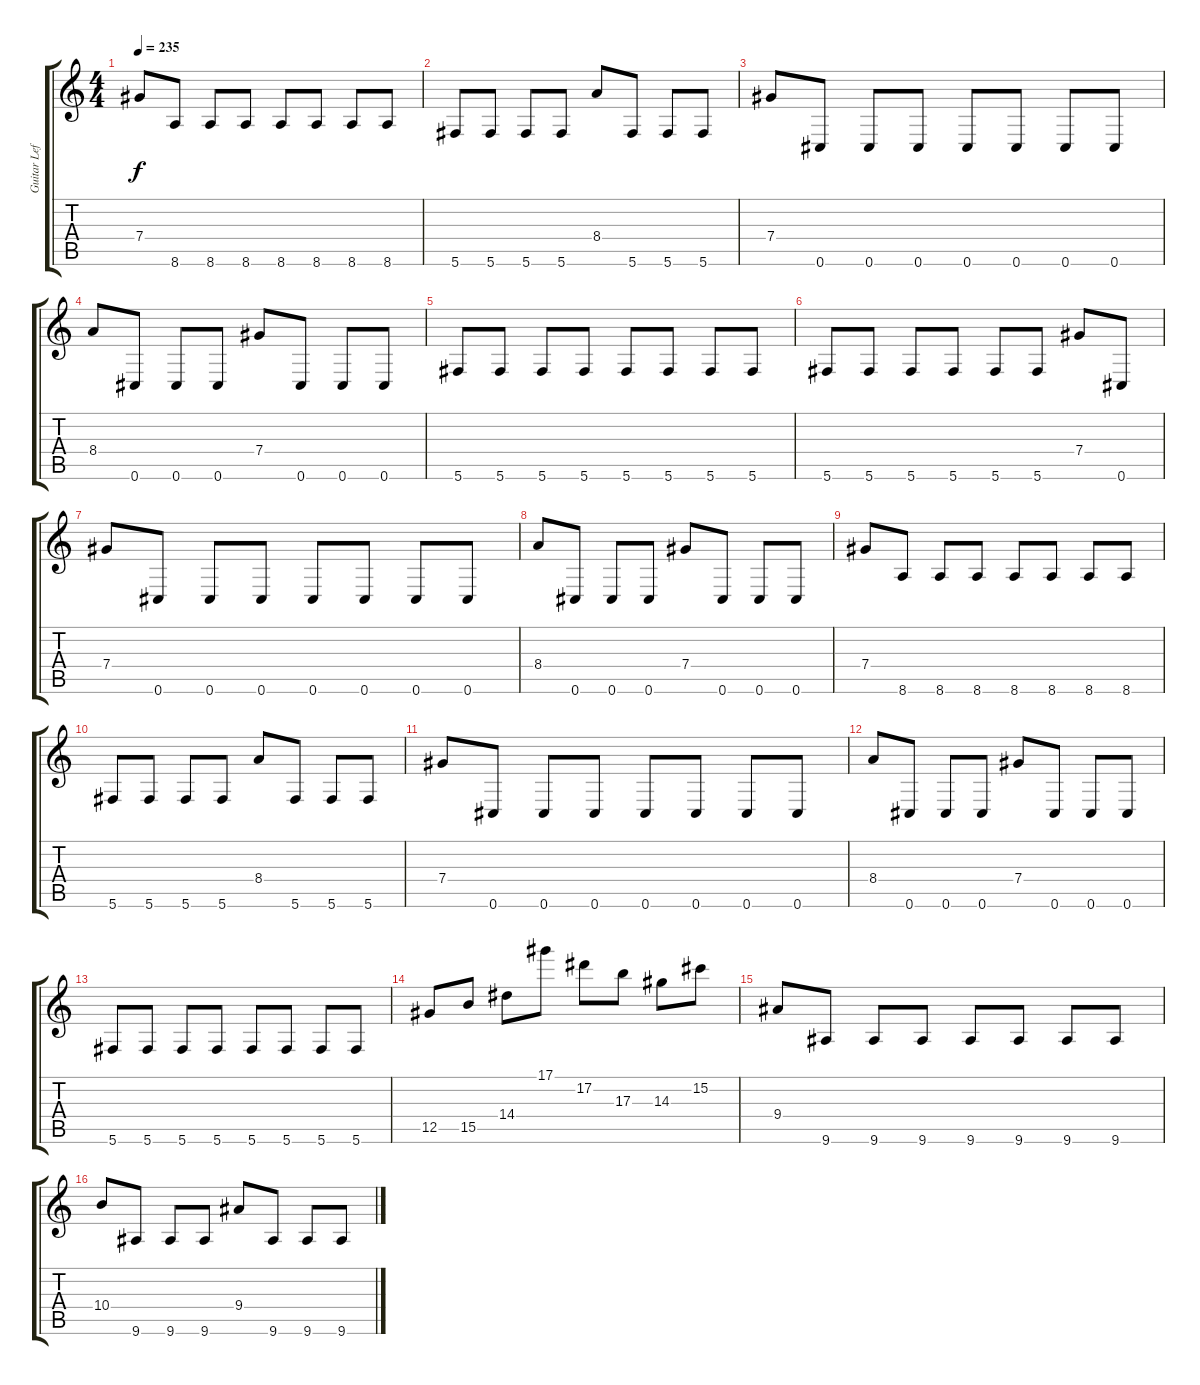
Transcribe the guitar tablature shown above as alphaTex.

\track ("Guitar Left" "Guitar Lef") {instrument distortionguitar}
\staff {score tabs}
\tuning (Eb4 Bb3 Gb3 Db3 Ab2 Db2) {hide}
\ts (4 4)
\tempo 235
\clef g2
\ks c
7.4.8{dy f} 8.6.8 8.6.8 8.6.8 8.6.8 8.6.8 8.6.8 8.6.8 |
5.6.8 5.6.8 5.6.8 5.6.8 8.4.8 5.6.8 5.6.8 5.6.8 |
7.4.8 0.6.8 0.6.8 0.6.8 0.6.8 0.6.8 0.6.8 0.6.8 |
8.4.8 0.6.8 0.6.8 0.6.8 7.4.8 0.6.8 0.6.8 0.6.8 |
5.6.8 5.6.8 5.6.8 5.6.8 5.6.8 5.6.8 5.6.8 5.6.8 |
5.6.8 5.6.8 5.6.8 5.6.8 5.6.8 5.6.8 7.4.8 0.6.8 |
7.4.8 0.6.8 0.6.8 0.6.8 0.6.8 0.6.8 0.6.8 0.6.8 |
8.4.8 0.6.8 0.6.8 0.6.8 7.4.8 0.6.8 0.6.8 0.6.8 |
7.4.8 8.6.8 8.6.8 8.6.8 8.6.8 8.6.8 8.6.8 8.6.8 |
5.6.8 5.6.8 5.6.8 5.6.8 8.4.8 5.6.8 5.6.8 5.6.8 |
7.4.8 0.6.8 0.6.8 0.6.8 0.6.8 0.6.8 0.6.8 0.6.8 |
8.4.8 0.6.8 0.6.8 0.6.8 7.4.8 0.6.8 0.6.8 0.6.8 |
5.6.8 5.6.8 5.6.8 5.6.8 5.6.8 5.6.8 5.6.8 5.6.8 |
12.5.8 15.5.8 14.4.8 17.1.8 17.2.8 17.3.8 14.3.8 15.2.8 |
9.4.8 9.6.8 9.6.8 9.6.8 9.6.8 9.6.8 9.6.8 9.6.8 |
10.4.8 9.6.8 9.6.8 9.6.8 9.4.8 9.6.8 9.6.8 9.6.8
